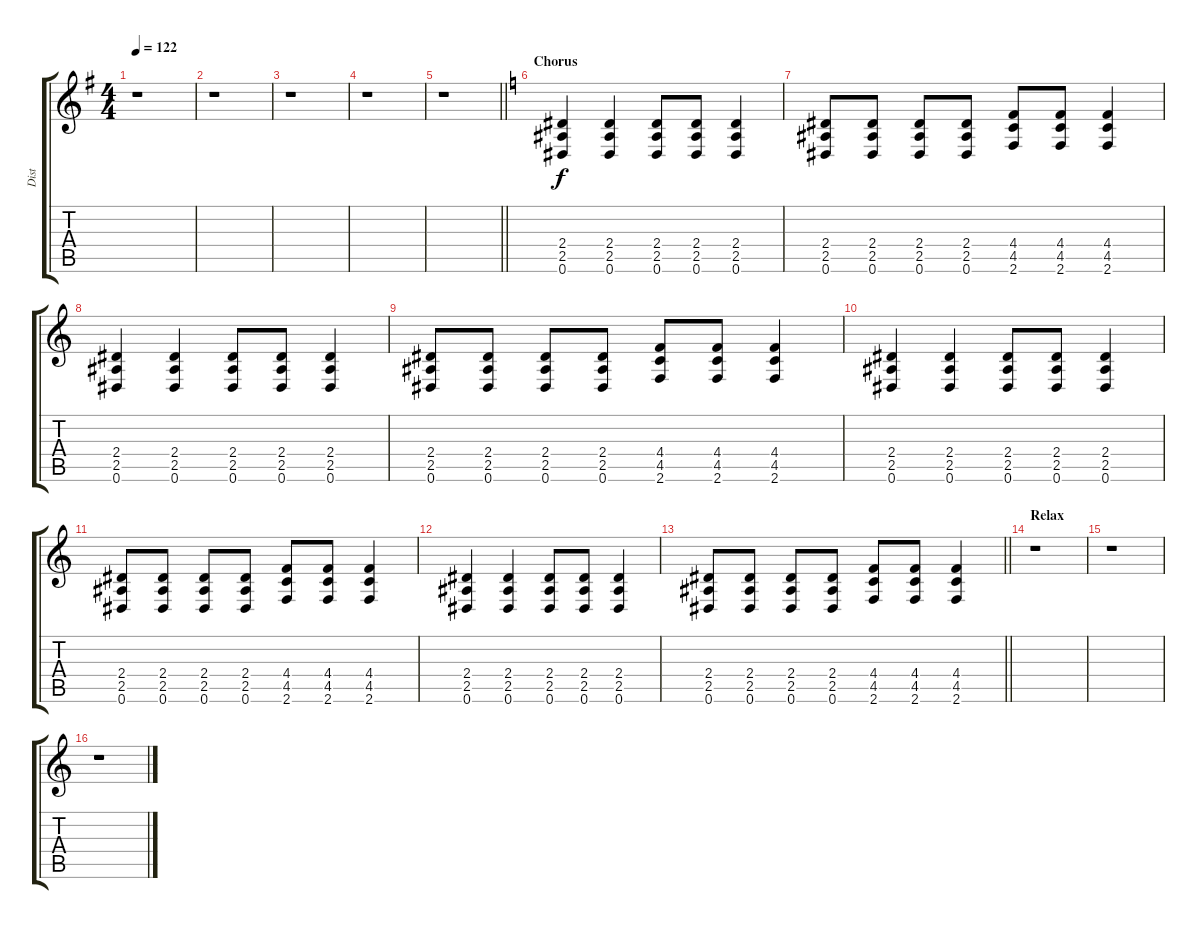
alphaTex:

\track ("Dist" "Dist") {instrument distortionguitar}
\staff {score tabs}
\tuning (Eb4 Bb3 Gb3 Db3 Ab2 Eb2) {hide}
\ts (4 4)
\tempo 122
\clef g2
\ks g
r.1{dy f} |
r.1 |
r.1 |
r.1 |
\barLineRight lightlight
r.1 |
\section ("" "Chorus")
\ks c
(2.4 2.5 0.6).4 (2.4 2.5 0.6).4 (2.4 2.5 0.6).8 (2.4 2.5 0.6).8 (2.4 2.5 0.6).4 |
(2.4 2.5 0.6).8 (2.4 2.5 0.6).8 (2.4 2.5 0.6).8 (2.4 2.5 0.6).8 (4.4 4.5 2.6).8 (4.4 4.5 2.6).8 (4.4 4.5 2.6).4 |
(2.4 2.5 0.6).4 (2.4 2.5 0.6).4 (2.4 2.5 0.6).8 (2.4 2.5 0.6).8 (2.4 2.5 0.6).4 |
(2.4 2.5 0.6).8 (2.4 2.5 0.6).8 (2.4 2.5 0.6).8 (2.4 2.5 0.6).8 (4.4 4.5 2.6).8 (4.4 4.5 2.6).8 (4.4 4.5 2.6).4 |
(2.4 2.5 0.6).4 (2.4 2.5 0.6).4 (2.4 2.5 0.6).8 (2.4 2.5 0.6).8 (2.4 2.5 0.6).4 |
(2.4 2.5 0.6).8 (2.4 2.5 0.6).8 (2.4 2.5 0.6).8 (2.4 2.5 0.6).8 (4.4 4.5 2.6).8 (4.4 4.5 2.6).8 (4.4 4.5 2.6).4 |
(2.4 2.5 0.6).4 (2.4 2.5 0.6).4 (2.4 2.5 0.6).8 (2.4 2.5 0.6).8 (2.4 2.5 0.6).4 |
\barLineRight lightlight
(2.4 2.5 0.6).8 (2.4 2.5 0.6).8 (2.4 2.5 0.6).8 (2.4 2.5 0.6).8 (4.4 4.5 2.6).8 (4.4 4.5 2.6).8 (4.4 4.5 2.6).4 |
\section ("" "Relax")
r.1 |
r.1 |
r.1
